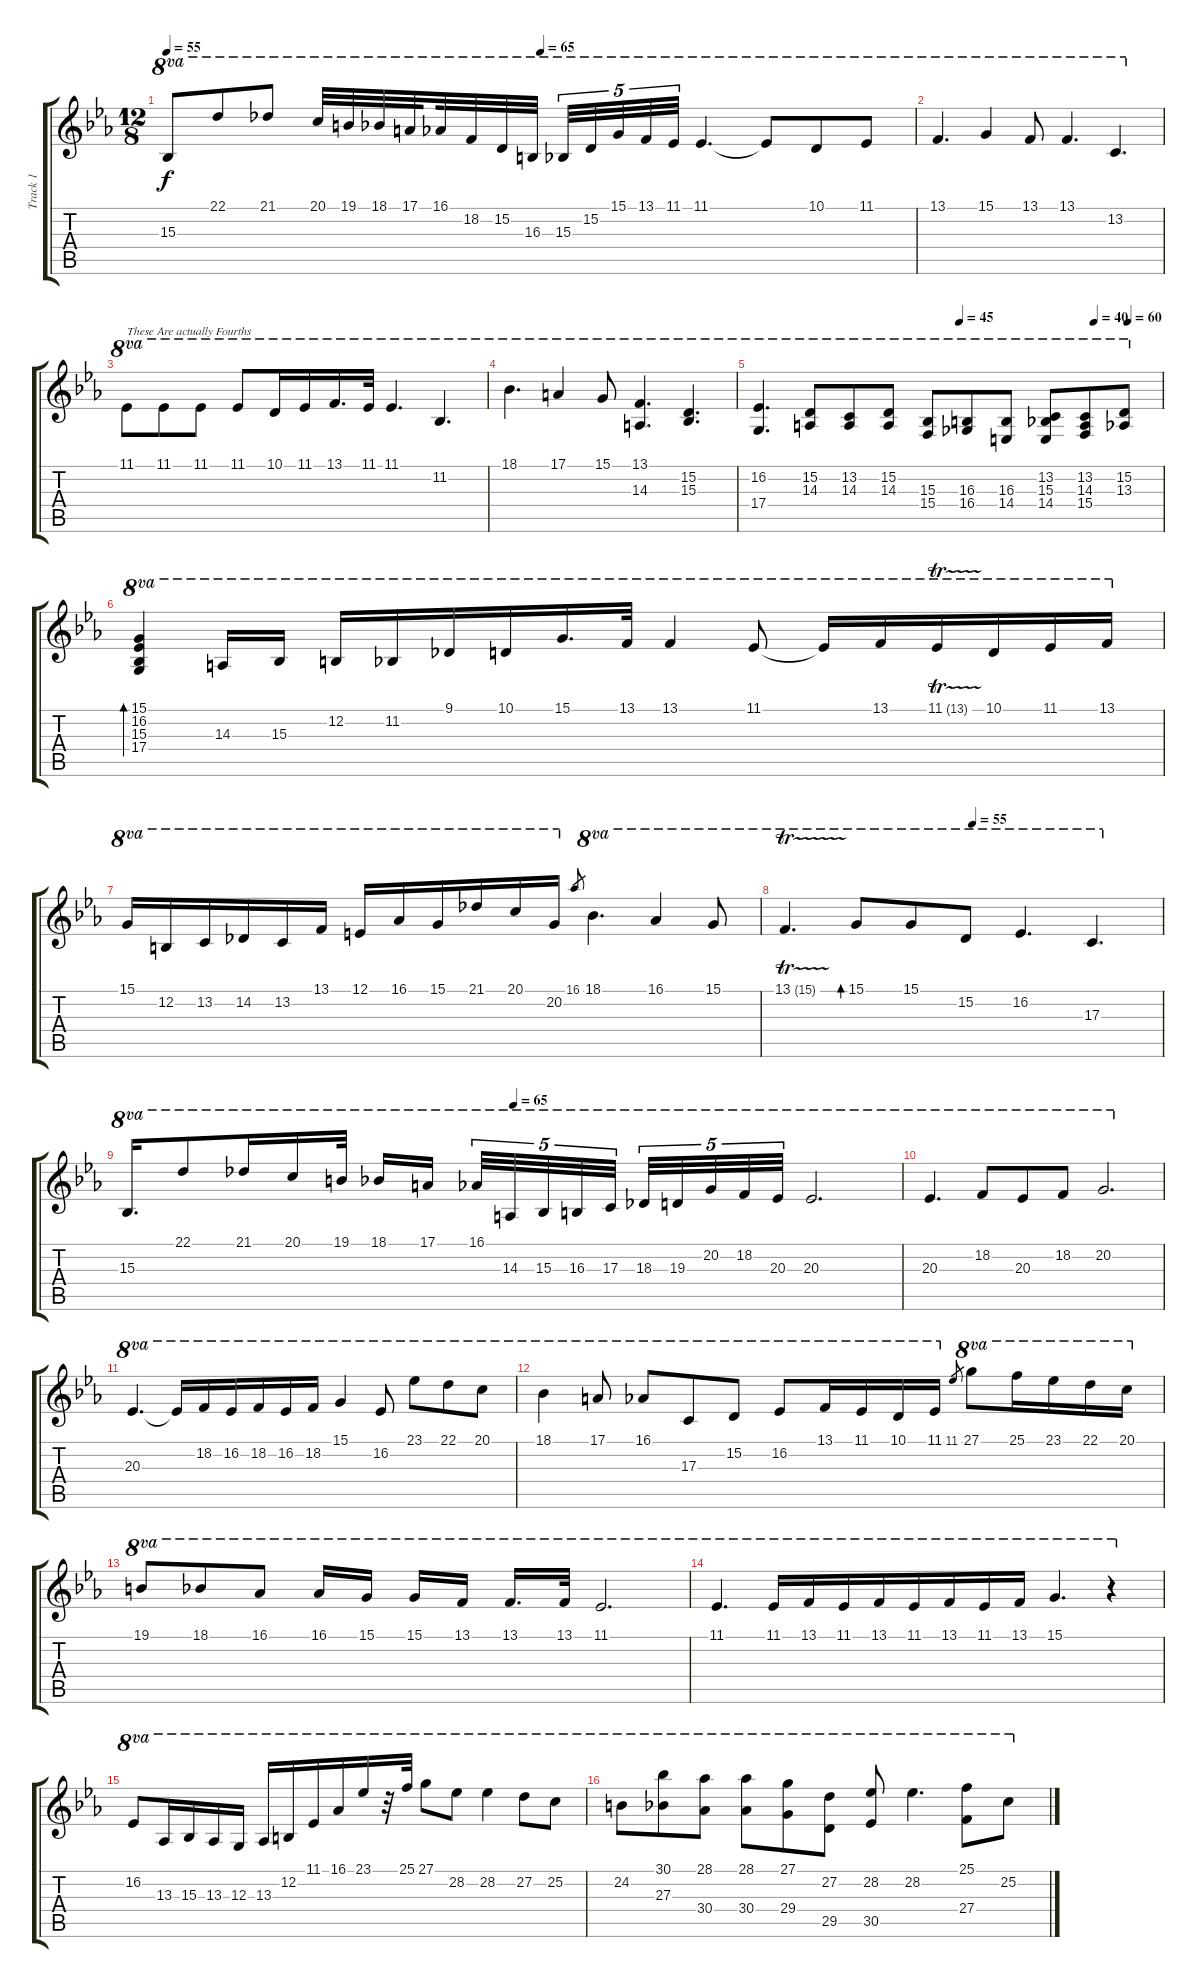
\track ("Track 1" "Track 1") {instrument acousticgrandpiano}
\staff {score tabs}
\tuning (E4 B3 G3 D3 A2 E2) {hide}
\ts (12 8)
\tempo 55
\tempo (65 0.5)
\clef g2
\ks eb
15.3.8{ot 8va dy f} 22.1.8{ot 8va} 21.1.8{ot 8va} 20.1.32{ot 8va} 19.1.32{ot 8va} 18.1.32{ot 8va} 17.1.32{ot 8va beam splitsecondary} 16.1.32{ot 8va} 18.2.32{ot 8va} 15.2.32{ot 8va} 16.3.32{ot 8va beam splitsecondary} 15.3.32{tu (5 4) ot 8va} 15.2.32{tu (5 4) ot 8va} 15.1.32{tu (5 4) ot 8va} 13.1.32{tu (5 4) ot 8va beam merge} 11.1.32{tu (5 4) ot 8va} 11.1.4{d ot 8va} 11.1{t}.8{ot 8va} 10.1.8{ot 8va} 11.1.8{ot 8va} |
13.1.4{d ot 8va} 15.1.4{ot 8va} 13.1.8{ot 8va} 13.1.4{d ot 8va} 13.2.4{d ot 8va} |
11.1.8{ot 8va txt "These Are actually Fourths" beam Down beam merge} 11.1.8{ot 8va beam Down beam merge} 11.1.8{ot 8va beam Down beam split} 11.1.8{ot 8va} 10.1.16{ot 8va} 11.1.16{ot 8va beam merge} 13.1.16{d ot 8va} 11.1.32{ot 8va} 11.1.4{d ot 8va} 11.2.4{d ot 8va} |
18.1.4{d ot 8va} 17.1.4{ot 8va} 15.1.8{ot 8va} (13.1 14.3).4{d ot 8va} (15.2 15.3).4{d ot 8va} |
\tempo (65 0.9166666666666666)
\tempo (45 0.5)
\tempo (40 0.8333333333333334)
\tempo (60 0.9166666666666666)
(16.2 17.4).4{d ot 8va} (15.2 14.3).8{ot 8va} (13.2 14.3).8{ot 8va} (15.2 14.3).8{ot 8va} (15.3 15.4).8{ot 8va} (16.3 16.4).8{ot 8va} (16.3 14.4).8{ot 8va} (13.2 15.3 14.4).8{ot 8va} (13.2 14.3 15.4).8{ot 8va} (15.2 13.3).8{ot 8va} |
(15.1 16.2 15.3 17.4).4{bd 240 ot 8va} 14.3.16{ot 8va} 15.3.16{ot 8va} 12.2.16{ot 8va} 11.2.16{ot 8va} 9.1.16{ot 8va} 10.1.16{ot 8va} 15.1.16{d ot 8va} 13.1.32{ot 8va} 13.1.4{ot 8va} 11.1.8{ot 8va} 11.1{t}.16{ot 8va} 13.1.16{ot 8va} 11.1{tr (13 64)}.16{ot 8va} 10.1.16{ot 8va} 11.1.16{ot 8va} 13.1.16{ot 8va} |
15.1.16{ot 8va} 12.2.16{ot 8va} 13.2.16{ot 8va} 14.2.16{ot 8va} 13.2.16{ot 8va} 13.1.16{ot 8va} 12.1.16{ot 8va} 16.1.16{ot 8va} 15.1.16{ot 8va} 21.1.16{ot 8va} 20.1.16{ot 8va} 20.2.16{ot 8va} 16.1.8{gr} 18.1.4{d ot 8va} 16.1.4{ot 8va} 15.1.8{ot 8va} |
\tempo (55 0.5)
13.1{tr (15 64)}.4{d ot 8va} 15.1.8{bd 240 ot 8va} 15.1.8{ot 8va} 15.2.8{ot 8va} 16.2.4{d ot 8va} 17.3.4{d ot 8va} |
\tempo (65 0.5)
15.3.16{d ot 8va} 22.1.8{ot 8va} 21.1.16{ot 8va} 20.1.16{ot 8va} 19.1.32{ot 8va beam split} 18.1.16{ot 8va beam merge} 17.1.16{ot 8va beam split} 16.1.32{tu (5 4) ot 8va} 14.3.32{tu (5 4) ot 8va} 15.3.32{tu (5 4) ot 8va} 16.3.32{tu (5 4) ot 8va} 17.3.32{tu (5 4) ot 8va beam splitsecondary} 18.3.32{tu (5 4) ot 8va} 19.3.32{tu (5 4) ot 8va} 20.2.32{tu (5 4) ot 8va} 18.2.32{tu (5 4) ot 8va} 20.3.32{tu (5 4) ot 8va} 20.3.2{d ot 8va} |
20.3.4{d ot 8va} 18.2.8{ot 8va} 20.3.8{ot 8va} 18.2.8{ot 8va} 20.2.2{d ot 8va} |
20.3.4{d ot 8va} 20.3{t}.16{ot 8va} 18.2.16{ot 8va} 16.2.16{ot 8va} 18.2.16{ot 8va} 16.2.16{ot 8va} 18.2.16{ot 8va} 15.1.4{ot 8va} 16.2.8{ot 8va} 23.1.8{ot 8va} 22.1.8{ot 8va} 20.1.8{ot 8va} |
18.1.4{ot 8va} 17.1.8{ot 8va} 16.1.8{ot 8va beam merge} 17.3.8{ot 8va} 15.2.8{ot 8va beam split} 16.2.8{ot 8va} 13.1.16{ot 8va} 11.1.16{ot 8va} 10.1.16{ot 8va} 11.1.16{ot 8va} 11.1.8{gr} 27.1.8{ot 8va} 25.1.16{ot 8va} 23.1.16{ot 8va} 22.1.16{ot 8va} 20.1.16{ot 8va} |
19.1.8{ot 8va} 18.1.8{ot 8va} 16.1.8{ot 8va} 16.1.16{ot 8va} 15.1.16{ot 8va beam split} 15.1.16{ot 8va} 13.1.16{ot 8va beam split} 13.1.16{d ot 8va} 13.1.32{ot 8va} 11.1.2{d ot 8va} |
11.1.4{d ot 8va} 11.1.16{ot 8va} 13.1.16{ot 8va} 11.1.16{ot 8va} 13.1.16{ot 8va} 11.1.16{ot 8va} 13.1.16{ot 8va beam merge} 11.1.16{ot 8va} 13.1.16{ot 8va} 15.1.4{d ot 8va} r.4{ot 8va} |
16.2.8{ot 8va} 13.3.16{ot 8va} 15.3.16{ot 8va} 13.3.16{ot 8va} 12.3.16{ot 8va} 13.3.16{ot 8va} 12.2.16{ot 8va} 11.1.16{ot 8va} 16.1.16{ot 8va} 23.1.16{ot 8va} r.32{ot 8va} 25.1.32{ot 8va} 27.1.8{ot 8va} 28.2.8{ot 8va} 28.2.4{ot 8va} 27.2.8{ot 8va} 25.2.8{ot 8va} |
24.2.8{ot 8va} (30.1 27.3).8{ot 8va} (28.1 30.4).8{ot 8va} (28.1 30.4).8{ot 8va} (27.1 29.4).8{ot 8va} (27.2 29.5).8{ot 8va} (28.2 30.5).8{ot 8va} 28.2.4{d ot 8va} (25.1 27.4).8{ot 8va} 25.2.8{ot 8va}
